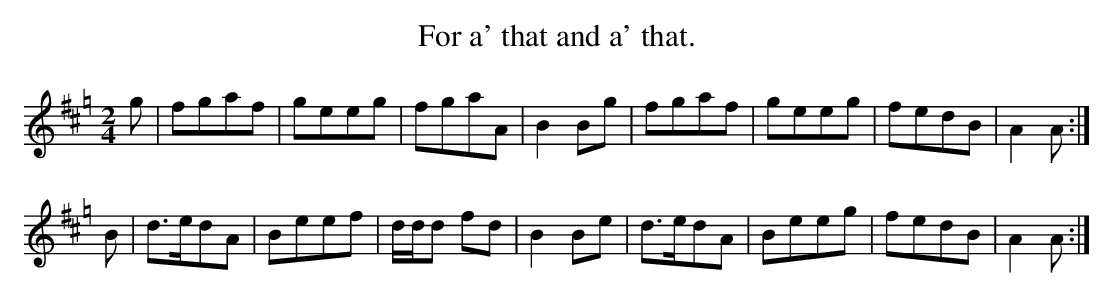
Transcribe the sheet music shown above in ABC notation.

X:1
T:For a' that and a' that.
L:1/8
M:2/4
K:Hp
g|fgaf |geeg|fgaA    |B2Bg|fgaf |geeg|fedB|A2A:|
B|d>edA|Beef|d/d/d fd|B2Be|d>edA|Beeg|fedB|A2A:|
